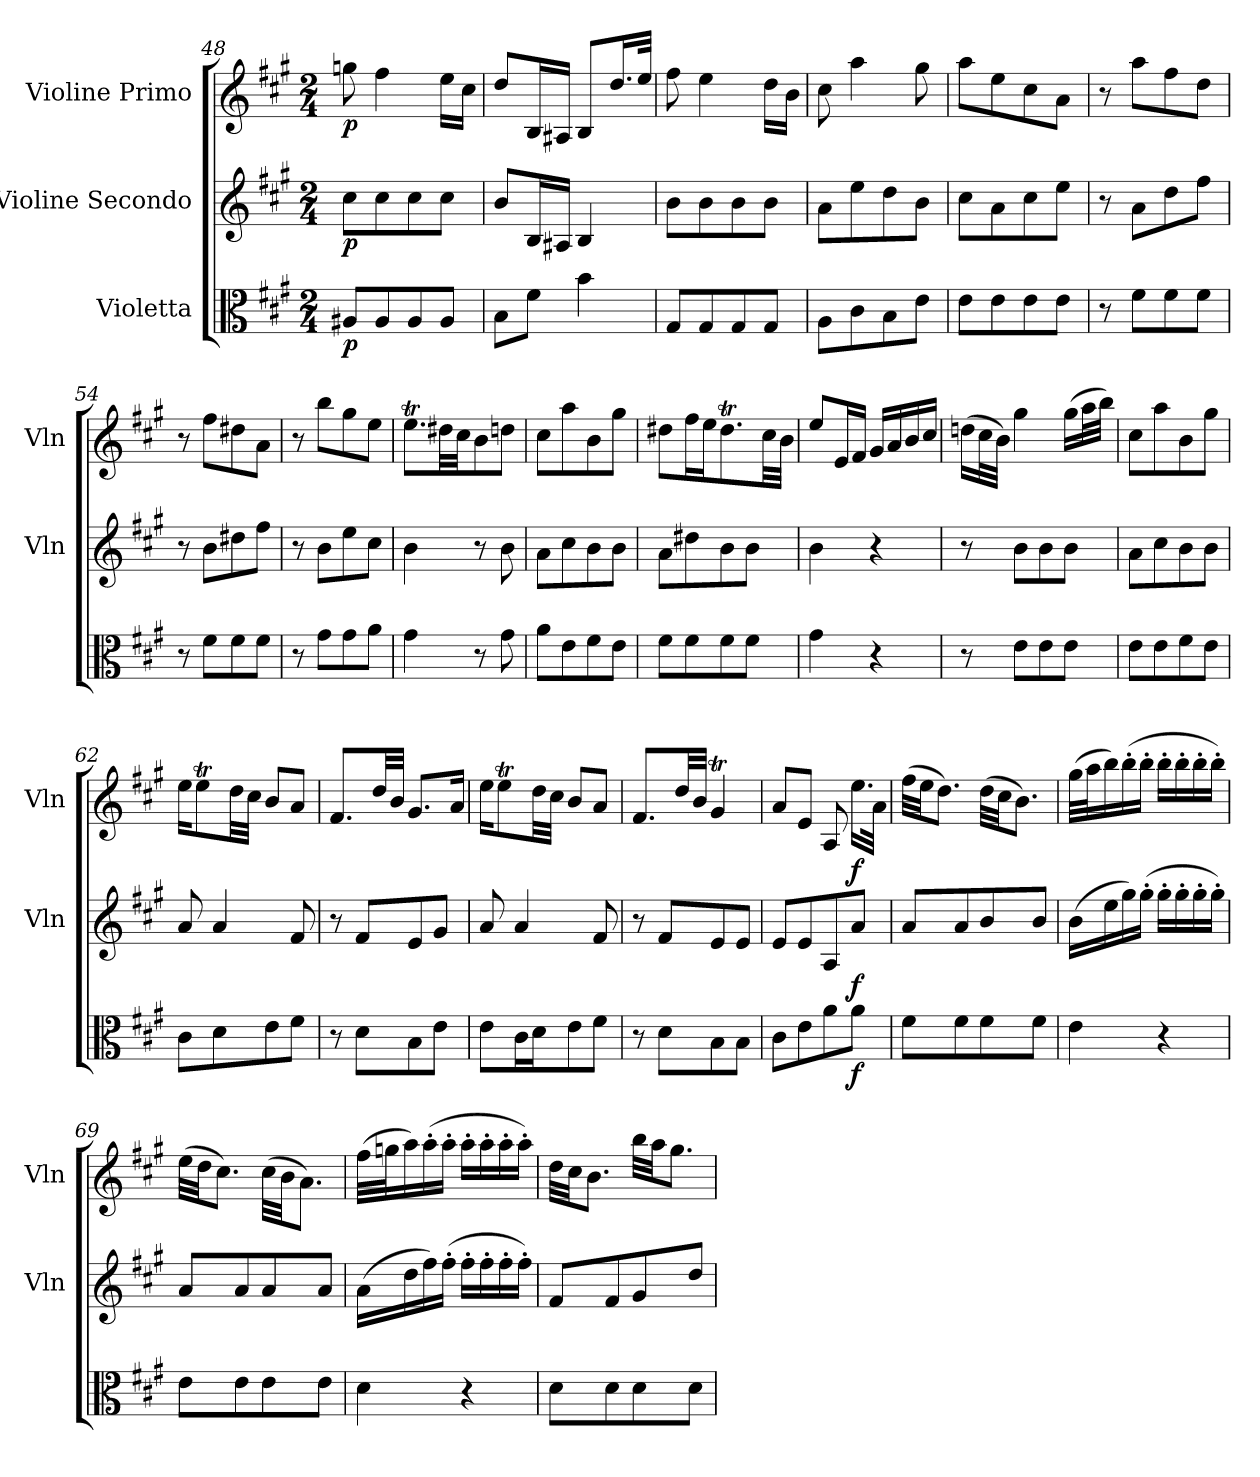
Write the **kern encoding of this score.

**kern	**dynam	**kern	**dynam	**kern	**dynam
*part3	*part3	*part2	*part2	*part1	*part1
*staff3	*staff3	*staff2	*staff2	*staff1	*staff1
*I"Violetta	*	*I"Violine Secondo	*	*I"Violine Primo	*
*	*	*I'Vln	*	*I'Vln	*
*clefC3	*	*clefG2	*	*clefG2	*
*k[f#c#g#]	*	*k[f#c#g#]	*	*k[f#c#g#]	*
*M2/4	*	*M2/4	*	*M2/4	*
=48	=48	=48	=48	=48	=48
8A#XL	p	8cc#L	p	8ggn	p
8A#	.	8cc#	.	4ff#	.
8A#	.	8cc#	.	.	.
8A#J	.	8cc#J	.	16eeLL	.
.	.	.	.	16cc#JJ	.
=49	=49	=49	=49	=49	=49
8BL	.	8bL	.	8ddL	.
8f#J	.	16BL	.	16BL	.
.	.	16A#XJJ	.	16A#XJJ	.
4b	.	4B	.	8BL	.
.	.	.	.	16.ddL	.
.	.	.	.	32eeJJk	.
=50	=50	=50	=50	=50	=50
8G#L	.	8bL	.	8ff#	.
8G#	.	8b	.	4ee	.
8G#	.	8b	.	.	.
8G#J	.	8bJ	.	16ddLL	.
.	.	.	.	16bJJ	.
!!LO:LB:g=z
=51	=51	=51	=51	=51	=51
8AL	.	8aL	.	8cc#	.
8c#	.	8ee	.	4aa	.
8B	.	8dd	.	.	.
8eJ	.	8bJ	.	8gg#	.
=52	=52	=52	=52	=52	=52
8eL	.	8cc#L	.	8aaL	.
8e	.	8a	.	8ee	.
8e	.	8cc#	.	8cc#	.
8eJ	.	8eeJ	.	8aJ	.
=53	=53	=53	=53	=53	=53
8r	.	8r	.	8r	.
8f#L	.	8aL	.	8aaL	.
8f#	.	8dd	.	8ff#	.
8f#J	.	8ff#J	.	8ddJ	.
=54	=54	=54	=54	=54	=54
8r	.	8r	.	8r	.
8f#L	.	8bL	.	8ff#L	.
8f#	.	8dd#X	.	8dd#X	.
8f#J	.	8ff#J	.	8aJ	.
=55	=55	=55	=55	=55	=55
8r	.	8r	.	8r	.
8g#L	.	8bL	.	8bbL	.
8g#	.	8ee	.	8gg#	.
8aJ	.	8cc#J	.	8eeJ	.
!!LO:LB:g=z
=56	=56	=56	=56	=56	=56
4g#	.	4b	.	8.eeTL	.
.	.	.	.	32dd#XLL	.
.	.	.	.	32cc#JJ	.
8r	.	8r	.	8b	.
8g#	.	8b	.	8ddnJ	.
=57	=57	=57	=57	=57	=57
8aL	.	8aL	.	8cc#L	.
8e	.	8cc#	.	8aa	.
8f#	.	8b	.	8b	.
8eJ	.	8bJ	.	8gg#J	.
=58	=58	=58	=58	=58	=58
8f#L	.	8aL	.	8dd#XL	.
8f#	.	8dd#X	.	16ff#L	.
.	.	.	.	16eeJ	.
8f#	.	8b	.	8.dd#t	.
8f#J	.	8bJ	.	.	.
.	.	.	.	32cc#LL	.
.	.	.	.	32bJJJ	.
=59	=59	=59	=59	=59	=59
4g#	.	4b	.	8eeL	.
.	.	.	.	16eL	.
.	.	.	.	16f#JJ	.
4r	.	4r	.	16g#LL	.
.	.	.	.	16a	.
.	.	.	.	16b	.
.	.	.	.	16cc#JJ	.
!!LO:PB:g=z
=60	=60	=60	=60	=60	=60
8r	.	8r	.	(16ddnLL	.
.	.	.	.	32cc#L	.
.	.	.	.	32bJJJ)	.
8eL	.	8bL	.	4gg#	.
8e	.	8b	.	.	.
8eJ	.	8bJ	.	(16gg#LL	.
.	.	.	.	32aaL	.
.	.	.	.	32bbJJJ)	.
=61	=61	=61	=61	=61	=61
8eL	.	8aL	.	8cc#L	.
8e	.	8cc#	.	8aa	.
8f#	.	8b	.	8b	.
8eJ	.	8bJ	.	8gg#J	.
=62	=62	=62	=62	=62	=62
8c#L	.	8a	.	16eeKL	.
.	.	.	.	8eeT	.
8d	.	4a	.	.	.
.	.	.	.	32ddLL	.
.	.	.	.	32cc#JJJ	.
8e	.	.	.	8bL	.
8f#J	.	8f#	.	8aJ	.
=63	=63	=63	=63	=63	=63
8r	.	8r	.	8.f#L	.
8dL	.	8f#L	.	.	.
.	.	.	.	32ddLL	.
.	.	.	.	32bJJJ	.
8B	.	8e	.	8.g#L	.
8eJ	.	8g#J	.	.	.
.	.	.	.	16aJk	.
!!LO:LB:g=z
=64	=64	=64	=64	=64	=64
8eL	.	8a	.	16eeKL	.
.	.	.	.	8eeT	.
16c#L	.	4a	.	.	.
16dJ	.	.	.	32ddLL	.
.	.	.	.	32cc#JJJ	.
8e	.	.	.	8bL	.
8f#J	.	8f#	.	8aJ	.
=65	=65	=65	=65	=65	=65
8r	.	8r	.	8.f#L	.
8dL	.	8f#L	.	.	.
.	.	.	.	32ddLL	.
.	.	.	.	32bJJJ	.
8B	.	8e	.	4g#t	.
8BJ	.	8eJ	.	.	.
=66	=66	=66	=66	=66	=66
8c#L	.	8eL	.	8aL	.
8e	.	8e	.	8eJ	.
8a	.	8A	.	8A	.
8aJ	f	8aJ	f	16.eeLL	f
.	.	.	.	32aJJk	.
=67	=67	=67	=67	=67	=67
8f#L	.	8aL	.	(32ff#LLL	.
.	.	.	.	32eeJJ	.
.	.	.	.	8.ddJ)	.
8f#	.	8a	.	.	.
8f#	.	8b	.	(32ddLLL	.
.	.	.	.	32cc#JJ	.
.	.	.	.	8.bJ)	.
8f#J	.	8bJ	.	.	.
!!LO:LB:g=z
=68	=68	=68	=68	=68	=68
4e	.	(16bLL	.	(32gg#LLL	.
.	.	.	.	32aaJ	.
.	.	16ee	.	16bb)	.
.	.	16gg#)	.	(16bb'	.
.	.	(16gg#'JJ	.	16bb'JJ	.
4r	.	16gg#'LL	.	16bb'LL	.
.	.	16gg#'	.	16bb'	.
.	.	16gg#'	.	16bb'	.
.	.	16gg#'JJ)	.	16bb'JJ)	.
=69	=69	=69	=69	=69	=69
8eL	.	8aL	.	(32eeLLL	.
.	.	.	.	32ddJJ	.
.	.	.	.	8.cc#J)	.
8e	.	8a	.	.	.
8e	.	8a	.	(32cc#LLL	.
.	.	.	.	32bJJ	.
.	.	.	.	8.aJ)	.
8eJ	.	8aJ	.	.	.
=70	=70	=70	=70	=70	=70
4d	.	(16aLL	.	(32ff#LLL	.
.	.	.	.	32ggnJ	.
.	.	16dd	.	16aa)	.
.	.	16ff#)	.	(16aa'	.
.	.	(16ff#'JJ	.	16aa'JJ	.
4r	.	16ff#'LL	.	16aa'LL	.
.	.	16ff#'	.	16aa'	.
.	.	16ff#'	.	16aa'	.
.	.	16ff#'JJ)	.	16aa'JJ)	.
!!LO:LB:g=z
=71	=71	=71	=71	=71	=71
8dL	.	8f#L	.	32ddLLL	.
.	.	.	.	32cc#JJ	.
.	.	.	.	8.bJ	.
8d	.	8f#	.	.	.
8d	.	8g#	.	32bbLLL	.
.	.	.	.	32aaJJ	.
.	.	.	.	8.gg#J	.
8dJ	.	8ddJ	.	.	.
=	=	=	=	=	=
*-	*-	*-	*-	*-	*-
